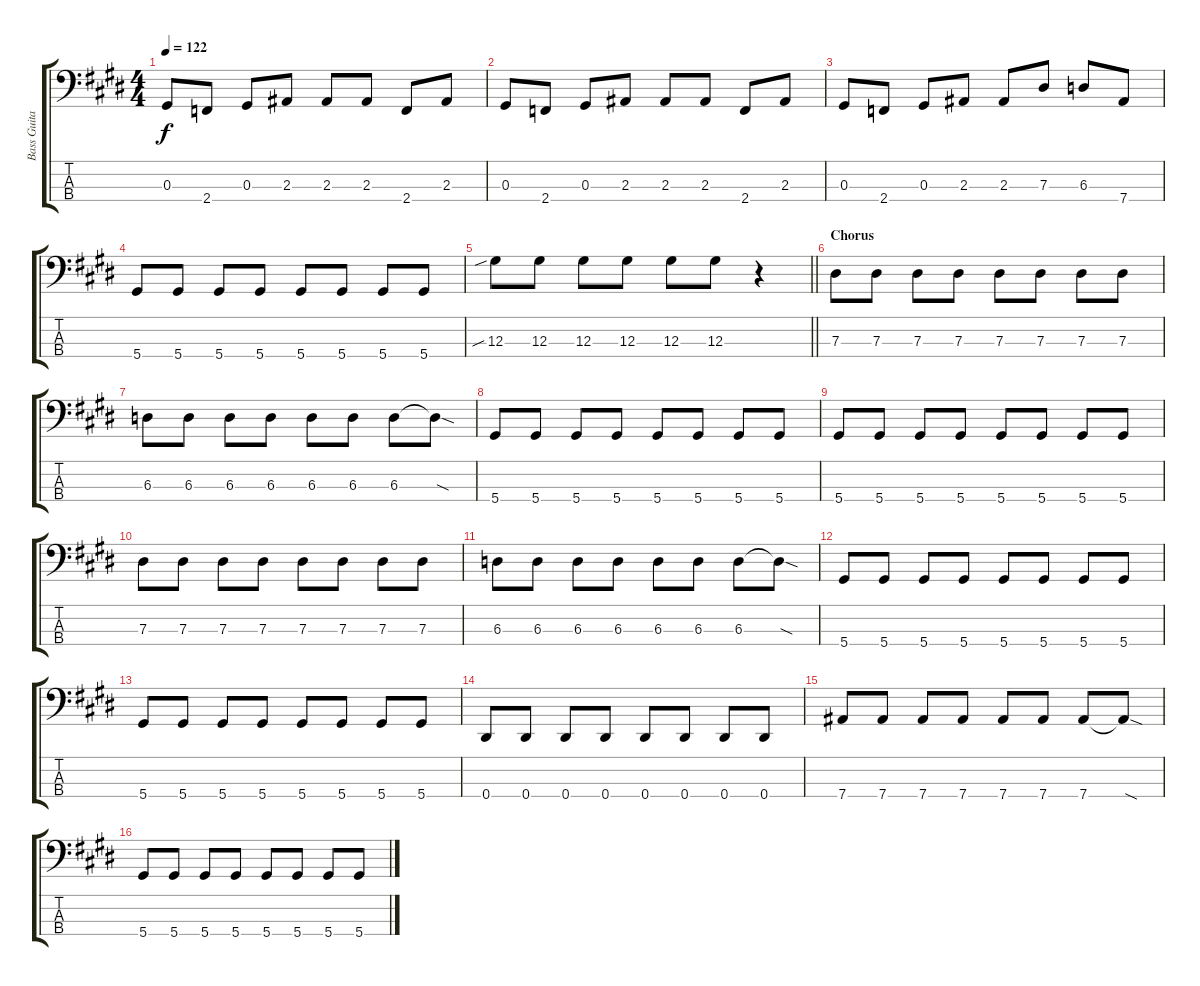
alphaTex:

\track ("Bass Guitar" "Bass Guita") {instrument electricbassfinger}
\staff {score tabs}
\tuning (Gb2 Db2 Ab1 Eb1) {hide}
\ts (4 4)
\tempo 122
\clef f4
\ks e
0.3.8{dy f} 2.4.8 0.3.8 2.3.8 2.3.8 2.3.8 2.4.8 2.3.8 |
0.3.8 2.4.8 0.3.8 2.3.8 2.3.8 2.3.8 2.4.8 2.3.8 |
0.3.8 2.4.8 0.3.8 2.3.8 2.3.8 7.3.8 6.3.8 7.4.8 |
5.4.8 5.4.8 5.4.8 5.4.8 5.4.8 5.4.8 5.4.8 5.4.8 |
\barLineRight lightlight
12.3{sib}.8 12.3.8 12.3.8 12.3.8 12.3.8 12.3.8 r.4 |
\section ("" "Chorus")
7.3.8 7.3.8 7.3.8 7.3.8 7.3.8 7.3.8 7.3.8 7.3.8 |
6.3.8 6.3.8 6.3.8 6.3.8 6.3.8 6.3.8 6.3.8 6.3{sod t}.8 |
5.4.8 5.4.8 5.4.8 5.4.8 5.4.8 5.4.8 5.4.8 5.4.8 |
5.4.8 5.4.8 5.4.8 5.4.8 5.4.8 5.4.8 5.4.8 5.4.8 |
7.3.8 7.3.8 7.3.8 7.3.8 7.3.8 7.3.8 7.3.8 7.3.8 |
6.3.8 6.3.8 6.3.8 6.3.8 6.3.8 6.3.8 6.3.8 6.3{sod t}.8 |
5.4.8 5.4.8 5.4.8 5.4.8 5.4.8 5.4.8 5.4.8 5.4.8 |
5.4.8 5.4.8 5.4.8 5.4.8 5.4.8 5.4.8 5.4.8 5.4.8 |
0.4.8 0.4.8 0.4.8 0.4.8 0.4.8 0.4.8 0.4.8 0.4.8 |
7.4.8 7.4.8 7.4.8 7.4.8 7.4.8 7.4.8 7.4.8 7.4{sod t}.8 |
5.4.8 5.4.8 5.4.8 5.4.8 5.4.8 5.4.8 5.4.8 5.4.8
